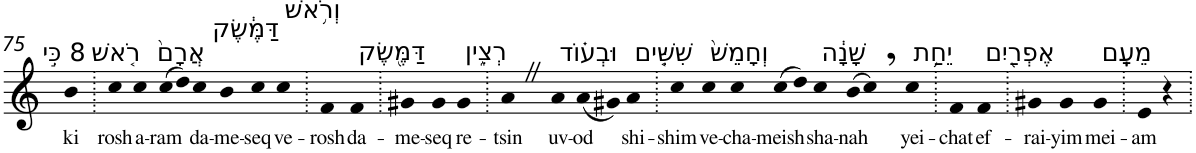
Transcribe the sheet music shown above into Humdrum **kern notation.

**kern	**text
*part1	*part1
*staff1	*staff1
*I"Piano	*
*I'Pno	*
!!LO:PB:g=z
*clefG2	*
*k[]	*
=75	=75
!LO:TX:a:t=8 כִּ֣י	!
!	!LO:LY:b
4b	ki
=76.	=76.
!LO:TX:a:t=רֹ֤אשׁ	!
!	!LO:LY:b
4cc	rosh
!LO:TX:a:t=אֲרָם֙	!
!	!LO:LY:b
4cc	a-
!	!LO:LY:b
(8cc	-ram
8dd)	.
!LO:TX:a:t=דַּמֶּ֔שֶׂק	!
!	!LO:LY:b
4cc	da-
!	!LO:LY:b
4b	-me-
!	!LO:LY:b
4cc	-seq
!LO:TX:a:t=וְרֹ֥אשׁ	!
!	!LO:LY:b
4cc	ve-
=77.	=77.
!	!LO:LY:b
4f	-rosh
!LO:TX:a:t=דַּמֶּ֖שֶׂק	!
!	!LO:LY:b
4f	da-
=78.	=78.
!	!LO:LY:b
4g#X	-me-
!	!LO:LY:b
4g#	-seq
!LO:TX:a:t=רְצִ֑ין	!
!	!LO:LY:b
4g#	re-
=79.	=79.
!	!LO:LY:b
4aZ	-tsin
!LO:TX:a:t=וּבְע֗וֹד	!
!	!LO:LY:b
4a	uv-
!	!LO:LY:b
(8a	-od
8g#X)	.
!LO:TX:a:t=שִׁשִּׁ֤ים	!
!	!LO:LY:b
4a	shi-
=80.	=80.
!	!LO:LY:b
4cc	-shim
!LO:TX:a:t=וְחָמֵשׁ֙	!
!	!LO:LY:b
4cc	ve-
!	!LO:LY:b
4cc	-cha-
!	!LO:LY:b
(8cc	-meish
8dd)	.
!LO:TX:a:t=שָׁנָ֔ה	!
!	!LO:LY:b
4cc	sha-
!	!LO:LY:b
(8b	-nah
8cc,)	.
!LO:TX:a:t=יֵחַ֥ת	!
!	!LO:LY:b
4cc	yei-
=81.	=81.
!	!LO:LY:b
4f	-chat
!LO:TX:a:t=אֶפְרַ֖יִם	!
!	!LO:LY:b
4f	ef-
=82.	=82.
!	!LO:LY:b
4g#X	-rai-
!	!LO:LY:b
4g#	-yim
!LO:TX:a:t=מֵעָֽם	!
!	!LO:LY:b
4g#	mei-
=83.	=83.
!	!LO:LY:b
4e	-am
4r	.
=.	=.
*-	*-
